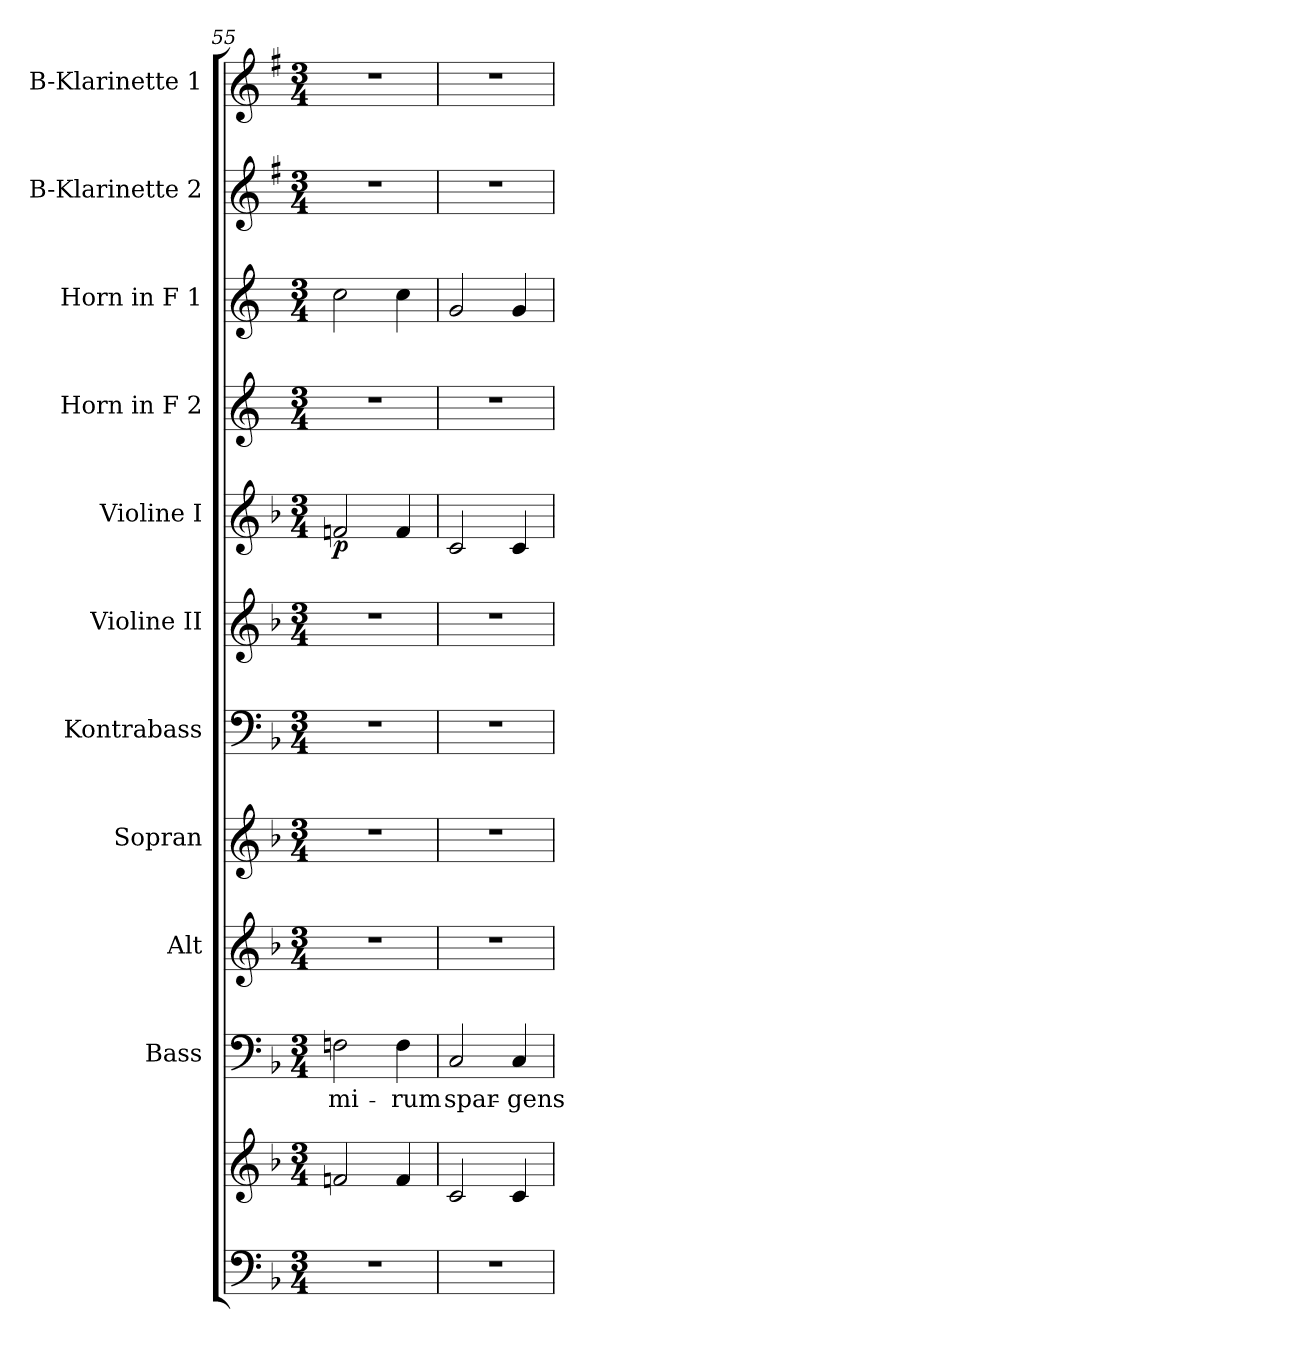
**kern	**kern	**kern	**text	**kern	**kern	**kern	**kern	**kern	**dynam	**kern	**kern	**kern	**kern
*part11	*part11	*part10	*part10	*part9	*part8	*part7	*part6	*part5	*part5	*part4	*part3	*part2	*part1
*staff12	*staff11	*staff10	*staff10	*staff9	*staff8	*staff7	*staff6	*staff5	*staff5	*staff4	*staff3	*staff2	*staff1
*	*	*I"Bass	*	*I"Alt	*I"Sopran	*I"Kontrabass	*I"Violine II	*I"Violine I	*	*I"Horn in F 2	*I"Horn in F 1	*I"B-Klarinette 2	*I"B-Klarinette 1
*	*	*I'B.	*	*I'A.	*I'S.	*I'Kb.	*I'Vl. II	*I'Vl. I	*	*	*	*I'B Kl. 2	*I'B Kl. 1
*clefF4	*clefG2	*clefF4	*	*clefG2	*clefG2	*clefF4	*clefG2	*clefG2	*	*clefG2	*clefG2	*clefG2	*clefG2
*	*	*	*	*	*	*ITrd7c12	*	*	*	*ITrd4c7	*ITrd4c7	*ITrd1c2	*ITrd1c2
*k[b-]	*k[b-]	*k[b-]	*	*k[b-]	*k[b-]	*k[b-]	*k[b-]	*k[b-]	*	*k[b-]	*k[b-]	*k[b-]	*k[b-]
*F:	*F:	*F:	*	*F:	*F:	*F:	*F:	*F:	*	*F:	*F:	*F:	*F:
*M3/4	*M3/4	*M3/4	*	*M3/4	*M3/4	*M3/4	*M3/4	*M3/4	*	*M3/4	*M3/4	*M3/4	*M3/4
=55	=55	=55	=55	=55	=55	=55	=55	=55	=55	=55	=55	=55	=55
!	!	!	!LO:LY:b	!	!	!	!	!	!LO:DY:b	!	!	!	!
2.r	2fn/	2Fn\	mi-	2.r	2.r	2.r	2.r	2fn/	p	2.r	2f\	2.r	2.r
!	!	!	!LO:LY:b	!	!	!	!	!	!	!	!	!	!
.	4f/	4F\	-rum	.	.	.	.	4f/	.	.	4f\	.	.
=56	=56	=56	=56	=56	=56	=56	=56	=56	=56	=56	=56	=56	=56
!	!	!	!LO:LY:b	!	!	!	!	!	!	!	!	!	!
2.r	2c/	2C/	spar-	2.r	2.r	2.r	2.r	2c/	.	2.r	2c/	2.r	2.r
!	!	!	!LO:LY:b	!	!	!	!	!	!	!	!	!	!
.	4c/	4C/	-gens	.	.	.	.	4c/	.	.	4c/	.	.
=	=	=	=	=	=	=	=	=	=	=	=	=	=
*-	*-	*-	*-	*-	*-	*-	*-	*-	*-	*-	*-	*-	*-
